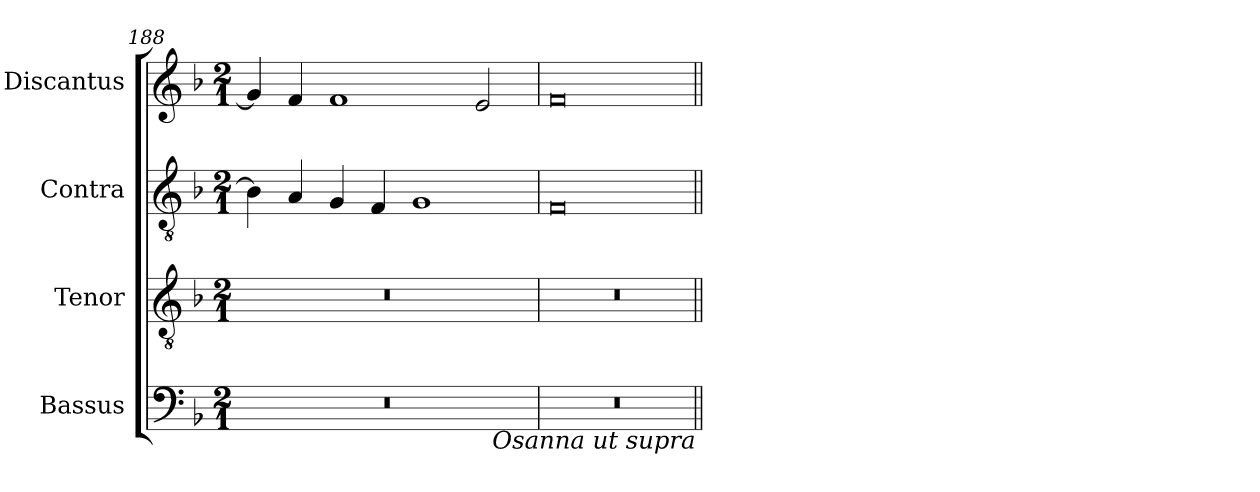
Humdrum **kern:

**kern	**kern	**kern	**kern
*part4	*part3	*part2	*part1
*staff4	*staff3	*staff2	*staff1
*I"Bassus	*I"Tenor	*I"Contra	*I"Discantus
*I'B	*I'T	*I'C	*I'D
*clefF4	*clefGv2	*clefGv2	*clefG2
*k[b-]	*k[b-]	*k[b-]	*k[b-]
*M2/1	*M2/1	*M2/1	*M2/1
=188	=188	=188	=188
0r	0r	4B-\]	4g/]
.	.	4A/	4f/
.	.	4G/	1f
.	.	4F/	.
.	.	1G	.
.	.	.	2e/
=189	=189	=189	=189
0r	0r	0F	0f
!LO:TX:b:i:rj:t=Osanna ut supra	!	!	!
=||	=||	=||	=||
*-	*-	*-	*-
